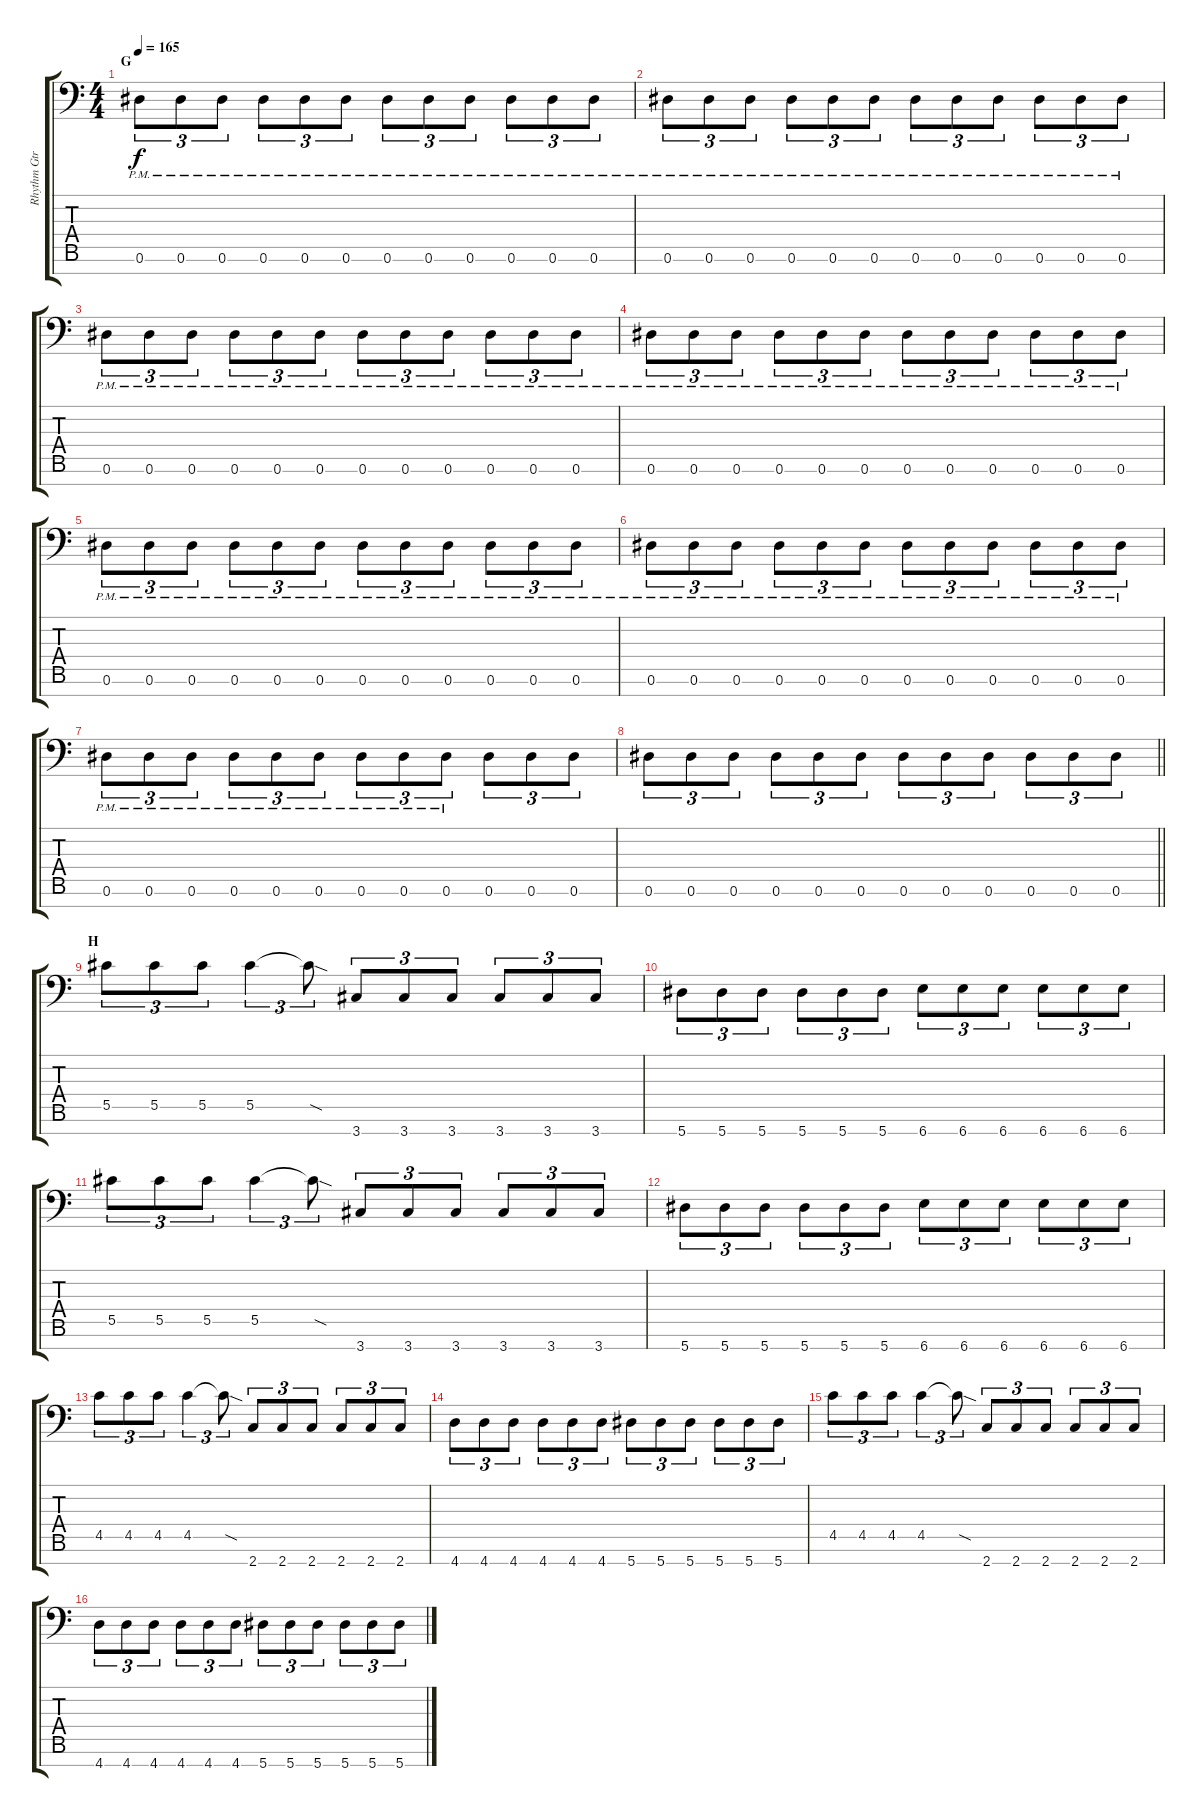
\track ("Rhythm Gtr" "Rhythm Gtr") {instrument distortionguitar}
\staff {score tabs}
\tuning (Eb4 Bb3 Gb3 Db3 Ab2 Eb2 Bb1) {hide}
\ts (4 4)
\section ("" "G")
\tempo 165
\clef f4
\ks c
0.6{pm}.8{tu (3 2) dy f} 0.6{pm}.8{tu (3 2)} 0.6{pm}.8{tu (3 2)} 0.6{pm}.8{tu (3 2)} 0.6{pm}.8{tu (3 2)} 0.6{pm}.8{tu (3 2)} 0.6{pm}.8{tu (3 2)} 0.6{pm}.8{tu (3 2)} 0.6{pm}.8{tu (3 2)} 0.6{pm}.8{tu (3 2)} 0.6{pm}.8{tu (3 2)} 0.6{pm}.8{tu (3 2)} |
0.6{pm}.8{tu (3 2)} 0.6{pm}.8{tu (3 2)} 0.6{pm}.8{tu (3 2)} 0.6{pm}.8{tu (3 2)} 0.6{pm}.8{tu (3 2)} 0.6{pm}.8{tu (3 2)} 0.6{pm}.8{tu (3 2)} 0.6{pm}.8{tu (3 2)} 0.6{pm}.8{tu (3 2)} 0.6{pm}.8{tu (3 2)} 0.6{pm}.8{tu (3 2)} 0.6{pm}.8{tu (3 2)} |
0.6{pm}.8{tu (3 2)} 0.6{pm}.8{tu (3 2)} 0.6{pm}.8{tu (3 2)} 0.6{pm}.8{tu (3 2)} 0.6{pm}.8{tu (3 2)} 0.6{pm}.8{tu (3 2)} 0.6{pm}.8{tu (3 2)} 0.6{pm}.8{tu (3 2)} 0.6{pm}.8{tu (3 2)} 0.6{pm}.8{tu (3 2)} 0.6{pm}.8{tu (3 2)} 0.6{pm}.8{tu (3 2)} |
0.6{pm}.8{tu (3 2)} 0.6{pm}.8{tu (3 2)} 0.6{pm}.8{tu (3 2)} 0.6{pm}.8{tu (3 2)} 0.6{pm}.8{tu (3 2)} 0.6{pm}.8{tu (3 2)} 0.6{pm}.8{tu (3 2)} 0.6{pm}.8{tu (3 2)} 0.6{pm}.8{tu (3 2)} 0.6{pm}.8{tu (3 2)} 0.6{pm}.8{tu (3 2)} 0.6{pm}.8{tu (3 2)} |
0.6{pm}.8{tu (3 2)} 0.6{pm}.8{tu (3 2)} 0.6{pm}.8{tu (3 2)} 0.6{pm}.8{tu (3 2)} 0.6{pm}.8{tu (3 2)} 0.6{pm}.8{tu (3 2)} 0.6{pm}.8{tu (3 2)} 0.6{pm}.8{tu (3 2)} 0.6{pm}.8{tu (3 2)} 0.6{pm}.8{tu (3 2)} 0.6{pm}.8{tu (3 2)} 0.6{pm}.8{tu (3 2)} |
0.6{pm}.8{tu (3 2)} 0.6{pm}.8{tu (3 2)} 0.6{pm}.8{tu (3 2)} 0.6{pm}.8{tu (3 2)} 0.6{pm}.8{tu (3 2)} 0.6{pm}.8{tu (3 2)} 0.6{pm}.8{tu (3 2)} 0.6{pm}.8{tu (3 2)} 0.6{pm}.8{tu (3 2)} 0.6{pm}.8{tu (3 2)} 0.6{pm}.8{tu (3 2)} 0.6{pm}.8{tu (3 2)} |
0.6{pm}.8{tu (3 2)} 0.6{pm}.8{tu (3 2)} 0.6{pm}.8{tu (3 2)} 0.6{pm}.8{tu (3 2)} 0.6{pm}.8{tu (3 2)} 0.6{pm}.8{tu (3 2)} 0.6{pm}.8{tu (3 2)} 0.6{pm}.8{tu (3 2)} 0.6{pm}.8{tu (3 2)} 0.6.8{tu (3 2)} 0.6.8{tu (3 2)} 0.6.8{tu (3 2)} |
\barLineRight lightlight
0.6.8{tu (3 2)} 0.6.8{tu (3 2)} 0.6.8{tu (3 2)} 0.6.8{tu (3 2)} 0.6.8{tu (3 2)} 0.6.8{tu (3 2)} 0.6.8{tu (3 2)} 0.6.8{tu (3 2)} 0.6.8{tu (3 2)} 0.6.8{tu (3 2)} 0.6.8{tu (3 2)} 0.6.8{tu (3 2)} |
\section ("" "H")
5.5.8{tu (3 2)} 5.5.8{tu (3 2)} 5.5.8{tu (3 2)} 5.5.4{tu (3 2)} 5.5{sod t}.8{tu (3 2)} 3.7.8{tu (3 2)} 3.7.8{tu (3 2)} 3.7.8{tu (3 2)} 3.7.8{tu (3 2)} 3.7.8{tu (3 2)} 3.7.8{tu (3 2)} |
5.7.8{tu (3 2)} 5.7.8{tu (3 2)} 5.7.8{tu (3 2)} 5.7.8{tu (3 2)} 5.7.8{tu (3 2)} 5.7.8{tu (3 2)} 6.7.8{tu (3 2)} 6.7.8{tu (3 2)} 6.7.8{tu (3 2)} 6.7.8{tu (3 2)} 6.7.8{tu (3 2)} 6.7.8{tu (3 2)} |
5.5.8{tu (3 2)} 5.5.8{tu (3 2)} 5.5.8{tu (3 2)} 5.5.4{tu (3 2)} 5.5{sod t}.8{tu (3 2)} 3.7.8{tu (3 2)} 3.7.8{tu (3 2)} 3.7.8{tu (3 2)} 3.7.8{tu (3 2)} 3.7.8{tu (3 2)} 3.7.8{tu (3 2)} |
5.7.8{tu (3 2)} 5.7.8{tu (3 2)} 5.7.8{tu (3 2)} 5.7.8{tu (3 2)} 5.7.8{tu (3 2)} 5.7.8{tu (3 2)} 6.7.8{tu (3 2)} 6.7.8{tu (3 2)} 6.7.8{tu (3 2)} 6.7.8{tu (3 2)} 6.7.8{tu (3 2)} 6.7.8{tu (3 2)} |
4.5.8{tu (3 2)} 4.5.8{tu (3 2)} 4.5.8{tu (3 2)} 4.5.4{tu (3 2)} 4.5{sod t}.8{tu (3 2)} 2.7.8{tu (3 2)} 2.7.8{tu (3 2)} 2.7.8{tu (3 2)} 2.7.8{tu (3 2)} 2.7.8{tu (3 2)} 2.7.8{tu (3 2)} |
4.7.8{tu (3 2)} 4.7.8{tu (3 2)} 4.7.8{tu (3 2)} 4.7.8{tu (3 2)} 4.7.8{tu (3 2)} 4.7.8{tu (3 2)} 5.7.8{tu (3 2)} 5.7.8{tu (3 2)} 5.7.8{tu (3 2)} 5.7.8{tu (3 2)} 5.7.8{tu (3 2)} 5.7.8{tu (3 2)} |
4.5.8{tu (3 2)} 4.5.8{tu (3 2)} 4.5.8{tu (3 2)} 4.5.4{tu (3 2)} 4.5{sod t}.8{tu (3 2)} 2.7.8{tu (3 2)} 2.7.8{tu (3 2)} 2.7.8{tu (3 2)} 2.7.8{tu (3 2)} 2.7.8{tu (3 2)} 2.7.8{tu (3 2)} |
4.7.8{tu (3 2)} 4.7.8{tu (3 2)} 4.7.8{tu (3 2)} 4.7.8{tu (3 2)} 4.7.8{tu (3 2)} 4.7.8{tu (3 2)} 5.7.8{tu (3 2)} 5.7.8{tu (3 2)} 5.7.8{tu (3 2)} 5.7.8{tu (3 2)} 5.7.8{tu (3 2)} 5.7.8{tu (3 2)}
